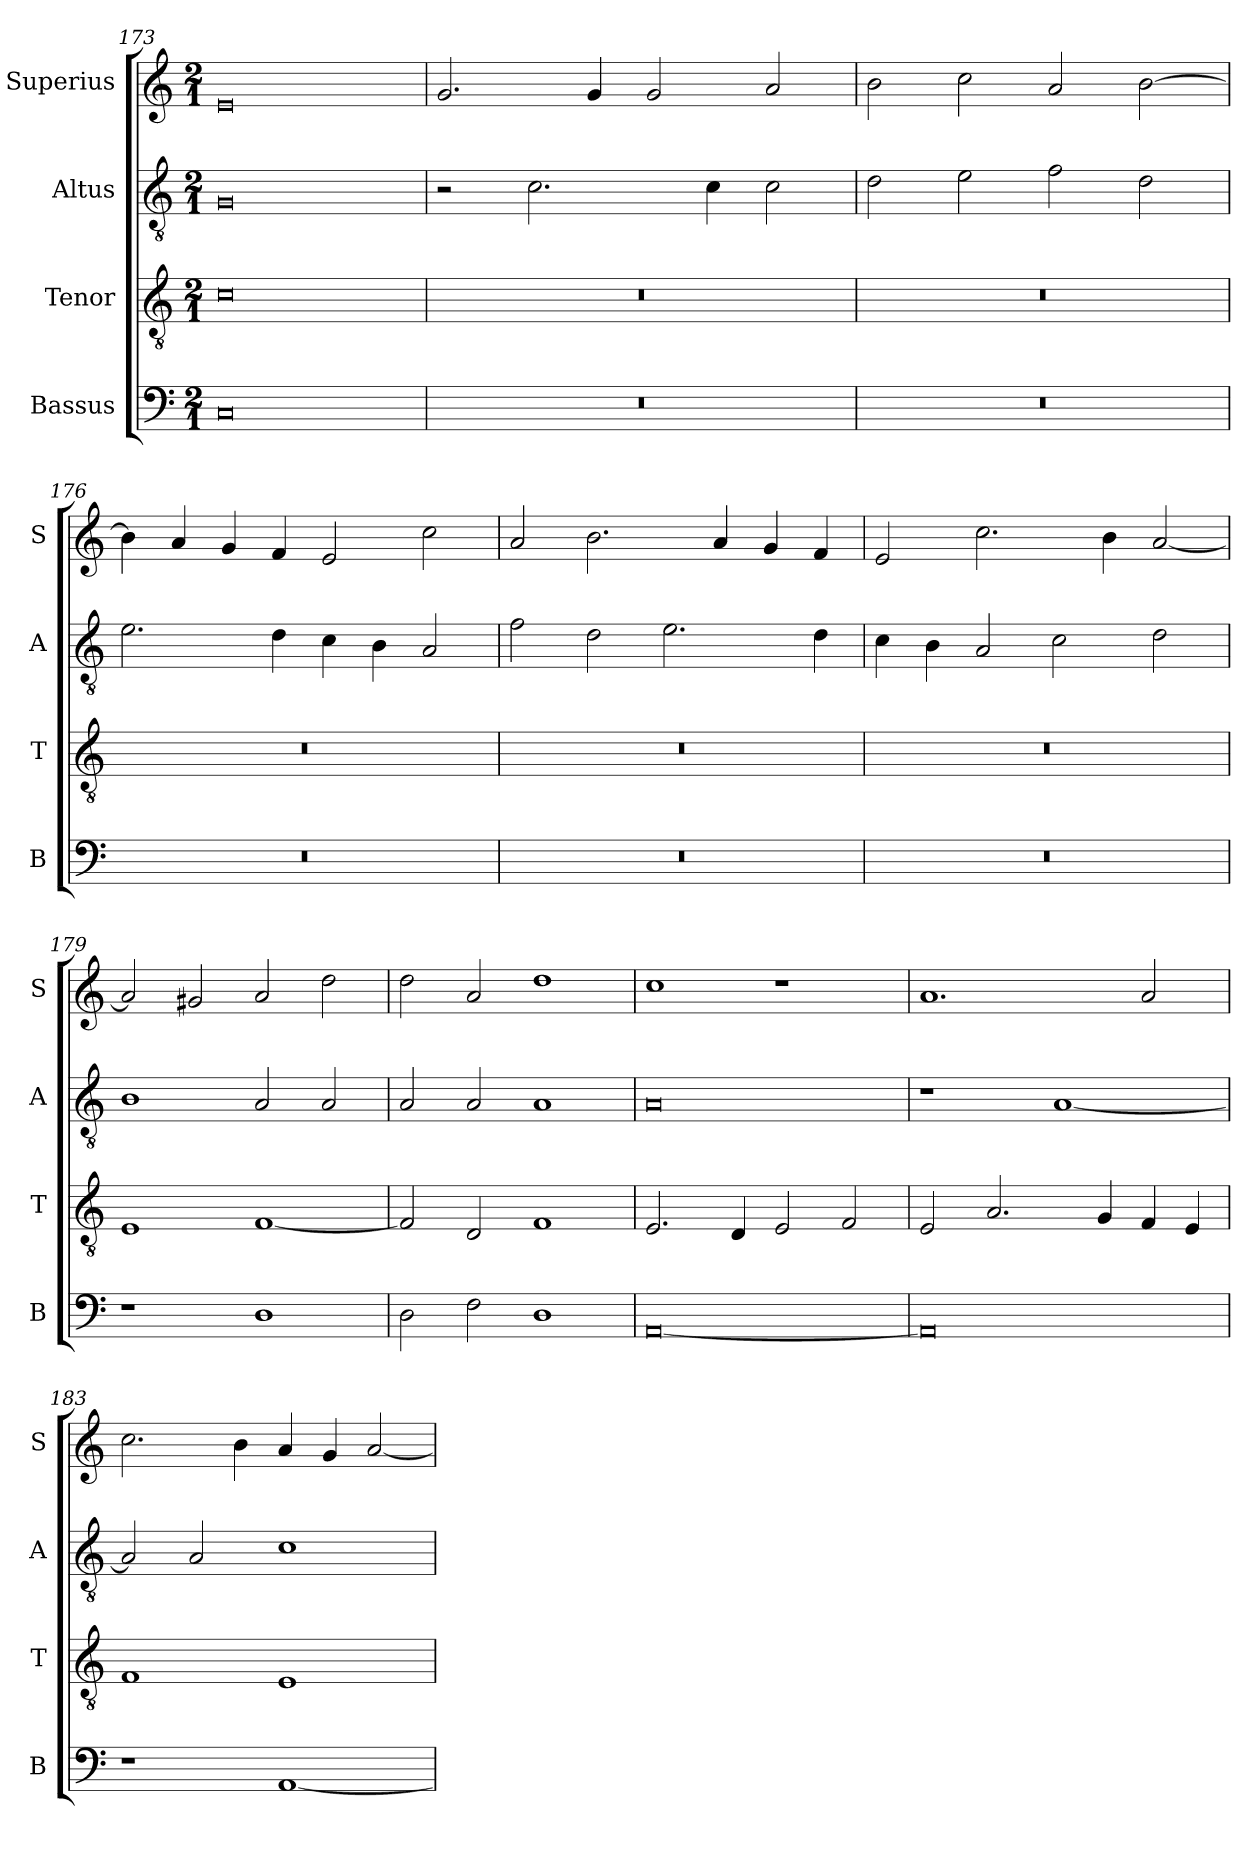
**kern	**kern	**kern	**kern
*part4	*part3	*part2	*part1
*staff4	*staff3	*staff2	*staff1
*I"Bassus	*I"Tenor	*I"Altus	*I"Superius
*I'B	*I'T	*I'A	*I'S
*clefF4	*clefGv2	*clefGv2	*clefG2
*k[]	*k[]	*k[]	*k[]
*C:	*C:	*C:	*C:
*M2/1	*M2/1	*M2/1	*M2/1
=173	=173	=173	=173
0C	0c	0G	0e
=174	=174	=174	=174
0r	0r	2r	2.g
.	.	2.c	.
.	.	.	4g
.	.	.	2g
.	.	4c	.
.	.	2c	2a
=175	=175	=175	=175
0r	0r	2d	2b
.	.	2e	2cc
.	.	2f	2a
.	.	2d	[2b
=176	=176	=176	=176
0r	0r	2.e	4b]
.	.	.	4a
.	.	.	4g
.	.	4d	4f
.	.	4c	2e
.	.	4B	.
.	.	2A	2cc
=177	=177	=177	=177
0r	0r	2f	2a
.	.	2d	2.b
.	.	2.e	.
.	.	.	4a
.	.	.	4g
.	.	4d	4f
=178	=178	=178	=178
0r	0r	4c	2e
.	.	4B	.
.	.	2A	2.cc
.	.	2c	.
.	.	.	4b
.	.	2d	[2a
=179	=179	=179	=179
1r	1E	1B	2a]
.	.	.	2g#X
1D	[1F	2A	2a
.	.	2A	2dd
=180	=180	=180	=180
2D	2F]	2A	2dd
2F	2D	2A	2a
1D	1F	1A	1dd
=181	=181	=181	=181
[0AA	2.E	0A	1cc
.	4D	.	.
.	2E	.	1r
.	2F	.	.
=182	=182	=182	=182
0AA]	2E	1r	1.a
.	2.A	.	.
.	.	[1A	.
.	4G	.	.
.	4F	.	2a
.	4E	.	.
=183	=183	=183	=183
1r	1F	2A]	2.cc
.	.	2A	.
.	.	.	4b
[1AA	1E	1c	4a
.	.	.	4g
.	.	.	[2a
=	=	=	=
*-	*-	*-	*-
